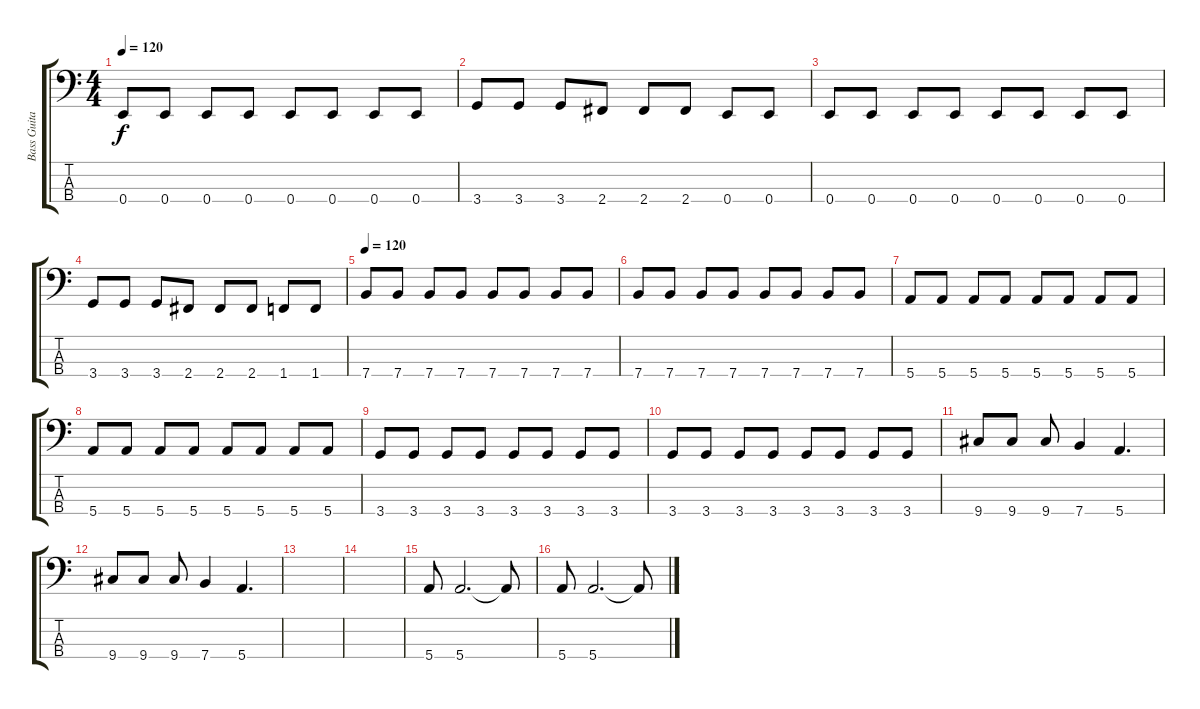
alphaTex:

\track ("Bass Guitar" "Bass Guita") {instrument electricbassfinger}
\staff {score tabs}
\tuning (G2 D2 A1 E1) {hide}
\ts (4 4)
\tempo 120
\clef f4
\ks c
0.4.8{dy f} 0.4.8 0.4.8 0.4.8 0.4.8 0.4.8 0.4.8 0.4.8 |
3.4.8 3.4.8 3.4.8 2.4.8 2.4.8 2.4.8 0.4.8 0.4.8 |
0.4.8 0.4.8 0.4.8 0.4.8 0.4.8 0.4.8 0.4.8 0.4.8 |
3.4.8 3.4.8 3.4.8 2.4.8 2.4.8 2.4.8 1.4.8 1.4.8 |
\tempo 120
7.4.8 7.4.8 7.4.8 7.4.8 7.4.8 7.4.8 7.4.8 7.4.8 |
7.4.8 7.4.8 7.4.8 7.4.8 7.4.8 7.4.8 7.4.8 7.4.8 |
5.4.8 5.4.8 5.4.8 5.4.8 5.4.8 5.4.8 5.4.8 5.4.8 |
5.4.8 5.4.8 5.4.8 5.4.8 5.4.8 5.4.8 5.4.8 5.4.8 |
3.4.8 3.4.8 3.4.8 3.4.8 3.4.8 3.4.8 3.4.8 3.4.8 |
3.4.8 3.4.8 3.4.8 3.4.8 3.4.8 3.4.8 3.4.8 3.4.8 |
9.4.8 9.4.8 9.4.8 7.4.4 5.4.4{d} |
9.4.8 9.4.8 9.4.8 7.4.4 5.4.4{d} |
|
|
5.4.8 5.4.2{d} 5.4{t}.8 |
5.4.8 5.4.2{d} 5.4{t}.8
